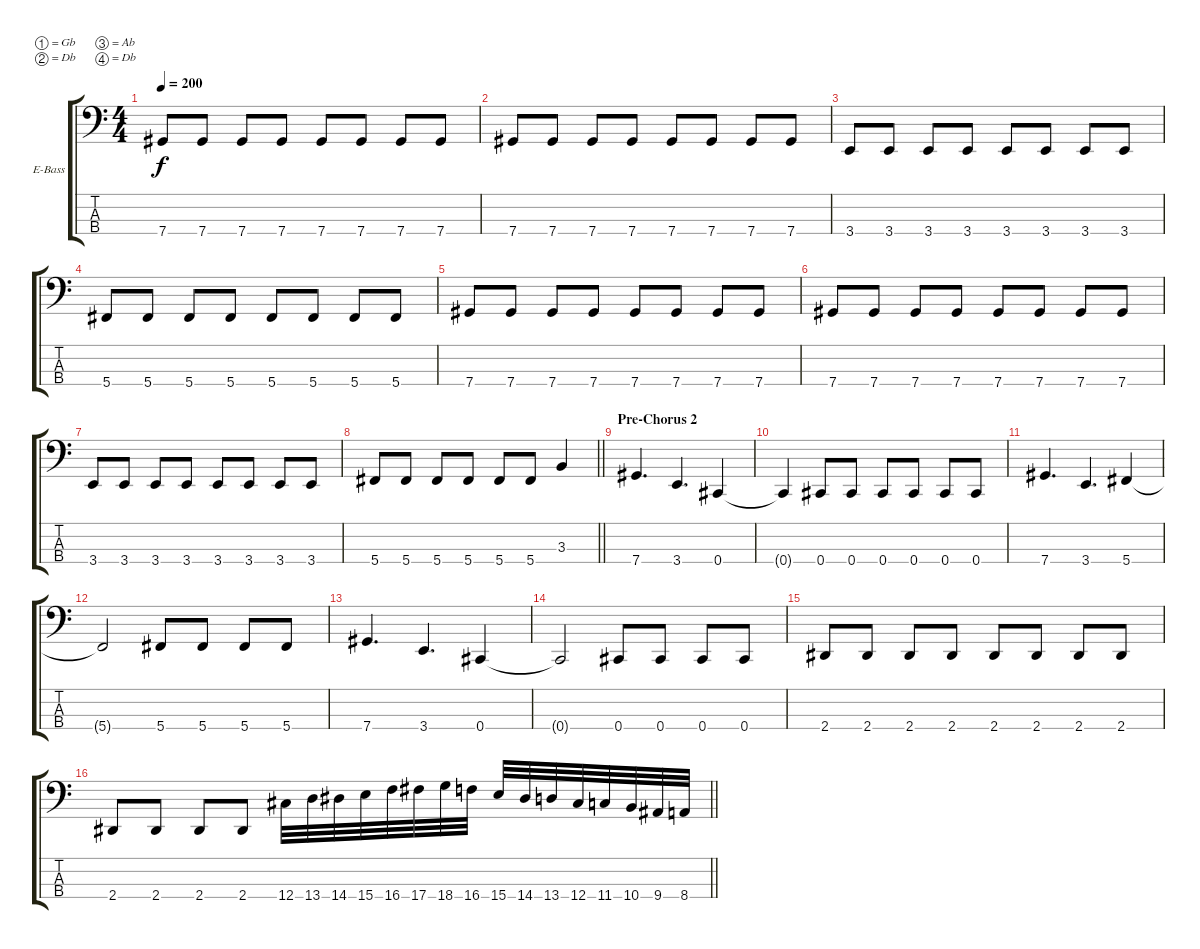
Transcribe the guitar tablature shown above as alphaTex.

\bracketExtendMode groupsimilarinstruments
\firstSystemTrackNameOrientation horizontal
\otherSystemsTrackNameOrientation horizontal
\track ("Ashley" "E-Bass") {instrument electricbasspick}
\staff {score tabs}
\tuning (Gb2 Db2 Ab1 Db1)
\ts (4 4)
\tempo 200
\clef f4
\ks c
7.4.8{dy f} 7.4.8 7.4.8 7.4.8 7.4.8 7.4.8 7.4.8 7.4.8 |
7.4.8 7.4.8 7.4.8 7.4.8 7.4.8 7.4.8 7.4.8 7.4.8 |
3.4.8 3.4.8 3.4.8 3.4.8 3.4.8 3.4.8 3.4.8 3.4.8 |
5.4.8 5.4.8 5.4.8 5.4.8 5.4.8 5.4.8 5.4.8 5.4.8 |
7.4.8 7.4.8 7.4.8 7.4.8 7.4.8 7.4.8 7.4.8 7.4.8 |
7.4.8 7.4.8 7.4.8 7.4.8 7.4.8 7.4.8 7.4.8 7.4.8 |
3.4.8 3.4.8 3.4.8 3.4.8 3.4.8 3.4.8 3.4.8 3.4.8 |
\barLineRight lightlight
5.4.8 5.4.8 5.4.8 5.4.8 5.4.8 5.4.8 3.3.4 |
\section ("" "Pre-Chorus 2")
7.4.4{d} 3.4.4{d} 0.4.4 |
0.4{t}.4 0.4.8 0.4.8 0.4.8 0.4.8 0.4.8 0.4.8 |
7.4.4{d} 3.4.4{d} 5.4.4 |
5.4{t}.2 5.4.8 5.4.8 5.4.8 5.4.8 |
7.4.4{d} 3.4.4{d} 0.4.4 |
0.4{t}.2 0.4.8 0.4.8 0.4.8 0.4.8 |
2.4.8 2.4.8 2.4.8 2.4.8 2.4.8 2.4.8 2.4.8 2.4.8 |
\barLineRight lightlight
2.4.8 2.4.8 2.4.8 2.4.8 12.4.32 13.4.32 14.4.32 15.4.32 16.4.32 17.4.32 18.4.32 16.4.32 15.4.32 14.4.32 13.4.32 12.4.32 11.4.32 10.4.32 9.4.32 8.4.32
